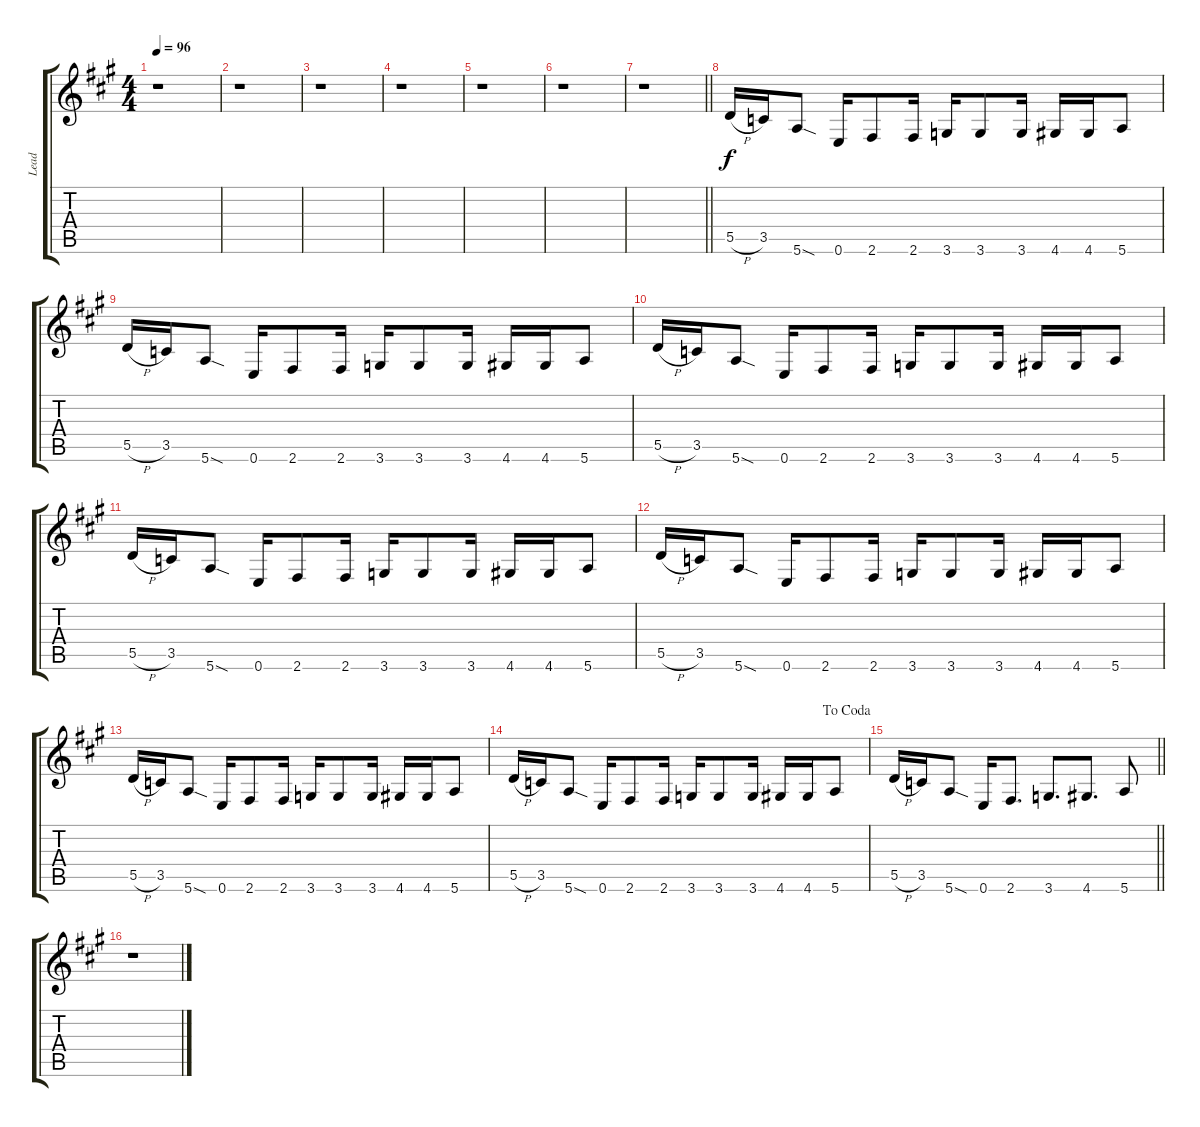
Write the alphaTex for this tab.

\track ("Lead" "Lead") {instrument distortionguitar}
\staff {score tabs}
\tuning (E4 B3 G3 D3 A2 E2) {hide}
\ts (4 4)
\tempo 96
\clef g2
\ks a
r.1{dy f} |
r.1 |
r.1 |
r.1 |
r.1 |
r.1 |
\barLineRight lightlight
r.1 |
5.5{h}.16 3.5.16 5.6{sod}.8 0.6.16 2.6.8 2.6.16 3.6.16 3.6.8 3.6.16 4.6.16 4.6.16 5.6.8 |
5.5{h}.16 3.5.16 5.6{sod}.8 0.6.16 2.6.8 2.6.16 3.6.16 3.6.8 3.6.16 4.6.16 4.6.16 5.6.8 |
5.5{h}.16 3.5.16 5.6{sod}.8 0.6.16 2.6.8 2.6.16 3.6.16 3.6.8 3.6.16 4.6.16 4.6.16 5.6.8 |
5.5{h}.16 3.5.16 5.6{sod}.8 0.6.16 2.6.8 2.6.16 3.6.16 3.6.8 3.6.16 4.6.16 4.6.16 5.6.8 |
5.5{h}.16 3.5.16 5.6{sod}.8 0.6.16 2.6.8 2.6.16 3.6.16 3.6.8 3.6.16 4.6.16 4.6.16 5.6.8 |
5.5{h}.16 3.5.16 5.6{sod}.8 0.6.16 2.6.8 2.6.16 3.6.16 3.6.8 3.6.16 4.6.16 4.6.16 5.6.8 |
\jump dacoda
5.5{h}.16 3.5.16 5.6{sod}.8 0.6.16 2.6.8 2.6.16 3.6.16 3.6.8 3.6.16 4.6.16 4.6.16 5.6.8 |
\barLineRight lightlight
5.5{h}.16 3.5.16 5.6{sod}.8 0.6.16 2.6.8{d} 3.6.8{d} 4.6.8{d} 5.6.8 |
r.1
